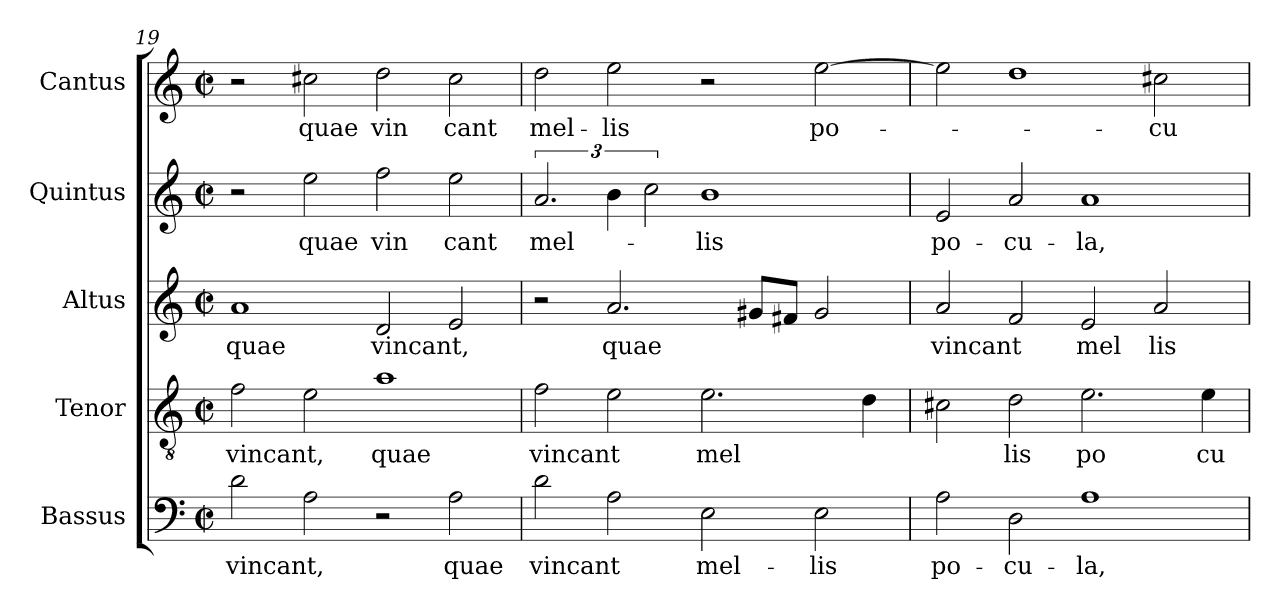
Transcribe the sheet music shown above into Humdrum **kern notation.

**kern	**text	**kern	**text	**kern	**text	**kern	**text	**kern	**text
*part5	*part5	*part4	*part4	*part3	*part3	*part2	*part2	*part1	*part1
*staff5	*staff5	*staff4	*staff4	*staff3	*staff3	*staff2	*staff2	*staff1	*staff1
*I"Bassus	*	*I"Tenor	*	*I"Altus	*	*I"Quintus	*	*I"Cantus	*
*clefF4	*	*clefGv2	*	*clefG2	*	*clefG2	*	*clefG2	*
*M2/2	*	*M2/2	*	*M2/2	*	*M2/2	*	*M2/2	*
*met(c|)	*	*met(c|)	*	*met(c|)	*	*met(c|)	*	*met(c|)	*
=19	=19	=19	=19	=19	=19	=19	=19	=19	=19
!	!LO:LY:b	!	!LO:LY:b	!	!LO:LY:b:cj	!	!	!	!
2d\	vincant,	2f\	vincant,	1a	quae	2r	.	2r	.
!	!	!	!	!	!	!	!LO:LY:b:cj	!	!LO:LY:b:cj
2A\	.	2e\	.	.	.	2ee\	quae	2cc#X\	quae
!	!	!	!LO:LY:b:cj	!	!LO:LY:b	!	!LO:LY:b:cj	!	!LO:LY:b:cj
2r	.	1a	quae	2d/	vincant,	2ff\	vin	2dd\	vin
!	!LO:LY:b:cj	!	!	!	!	!	!LO:LY:b:cj	!	!LO:LY:b:cj
2A\	quae	.	.	2e/	.	2ee\	cant	2cc#\	cant
=20	=20	=20	=20	=20	=20	=20	=20	=20	=20
!	!LO:LY:b	!	!LO:LY:b	!	!	!	!LO:LY:b	!	!LO:LY:b:cj
2d\	vincant	2f\	vincant	2r	.	3.a/	mel-	2dd\	mel-
!	!	!	!	!	!LO:LY:b	!	!	!	!LO:LY:b:cj
2A\	.	2e\	.	2.a/	quae	6b\	.	2ee\	-lis
.	.	.	.	.	.	3cc\	.	.	.
!	!LO:LY:b:cj	!	!LO:LY:b	!	!	!	!LO:LY:b:cj	!	!
2E\	mel-	2.e\	mel	.	.	1b	-lis	2r	.
.	.	.	.	8g#/L	.	.	.	.	.
.	.	.	.	8f#/J	.	.	.	.	.
!	!LO:LY:b:cj	!	!	!	!	!	!	!	!LO:LY:b:cj
2E\	-lis	.	.	2g#/	.	.	.	[>2ee\	po-
.	.	4d\	.	.	.	.	.	.	.
=21	=21	=21	=21	=21	=21	=21	=21	=21	=21
!	!LO:LY:b:cj	!	!	!	!LO:LY:b	!	!LO:LY:b:cj	!	!
2A\	po-	2c#X\	.	2a/	vincant	2e/	po-	2ee\]	.
!	!LO:LY:b:cj	!	!LO:LY:b:cj	!	!	!	!LO:LY:b:cj	!	!
2D\	-cu-	2d\	lis	2f/	.	2a/	-cu-	1dd	.
!	!LO:LY:b:cj	!	!LO:LY:b:cj	!	!LO:LY:b:cj	!	!LO:LY:b:cj	!	!
1A	-la,	2.e\	po	2e/	mel	1a	-la,	.	.
!	!	!	!	!	!LO:LY:b:cj	!	!	!	!LO:LY:b:cj
.	.	.	.	2a/	lis	.	.	2cc#X\	-cu-
!	!	!	!LO:LY:b:cj	!	!	!	!	!	!
.	.	4e\	cu	.	.	.	.	.	.
=	=	=	=	=	=	=	=	=	=
*-	*-	*-	*-	*-	*-	*-	*-	*-	*-
